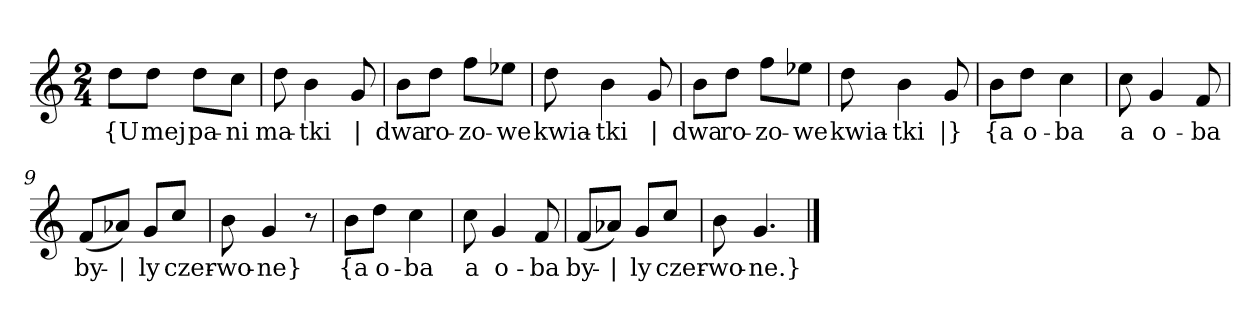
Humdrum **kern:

**kern	**text
*part1	*part1
*staff1	*staff1
*clefG2	*
*k[]	*
*M2/4	*
=	=
8dd\L	{U
8dd\J	mej
8dd\L	pa-
8cc\J	-ni
=2	=2
8dd	ma-
4b	-tki
8g	|
=3	=3
8b\L	dwa
8dd\J	ro-
8ff\L	-zo-
8ee-X\J	-we
=4	=4
8dd	kwia-
4b	-tki
8g	|
=5	=5
8b\L	dwa
8dd\J	ro-
8ff\L	-zo-
8ee-X\J	-we
=6	=6
8dd	kwia-
4b	-tki
8g	|}
=7y	=7y
8b\L	{a
8dd\J	o-
4cc	-ba
=8	=8
8cc	a
4g	o-
8f	-ba
=9	=9
(8f/L	by-
8a-X/J)	|
8g/L	-ly
8cc/J	czer-
=10	=10
8b	-wo-
4g	-ne}
8r	.
=11y	=11y
8b\L	{a
8dd\J	o-
4cc	-ba
=12	=12
8cc	a
4g	o-
8f	-ba
=13	=13
(8f/L	by-
8a-X/J)	|
8g/L	-ly
8cc/J	czer-
=14	=14
8b	-wo-
4.g	-ne.}
==	==
*-	*-
